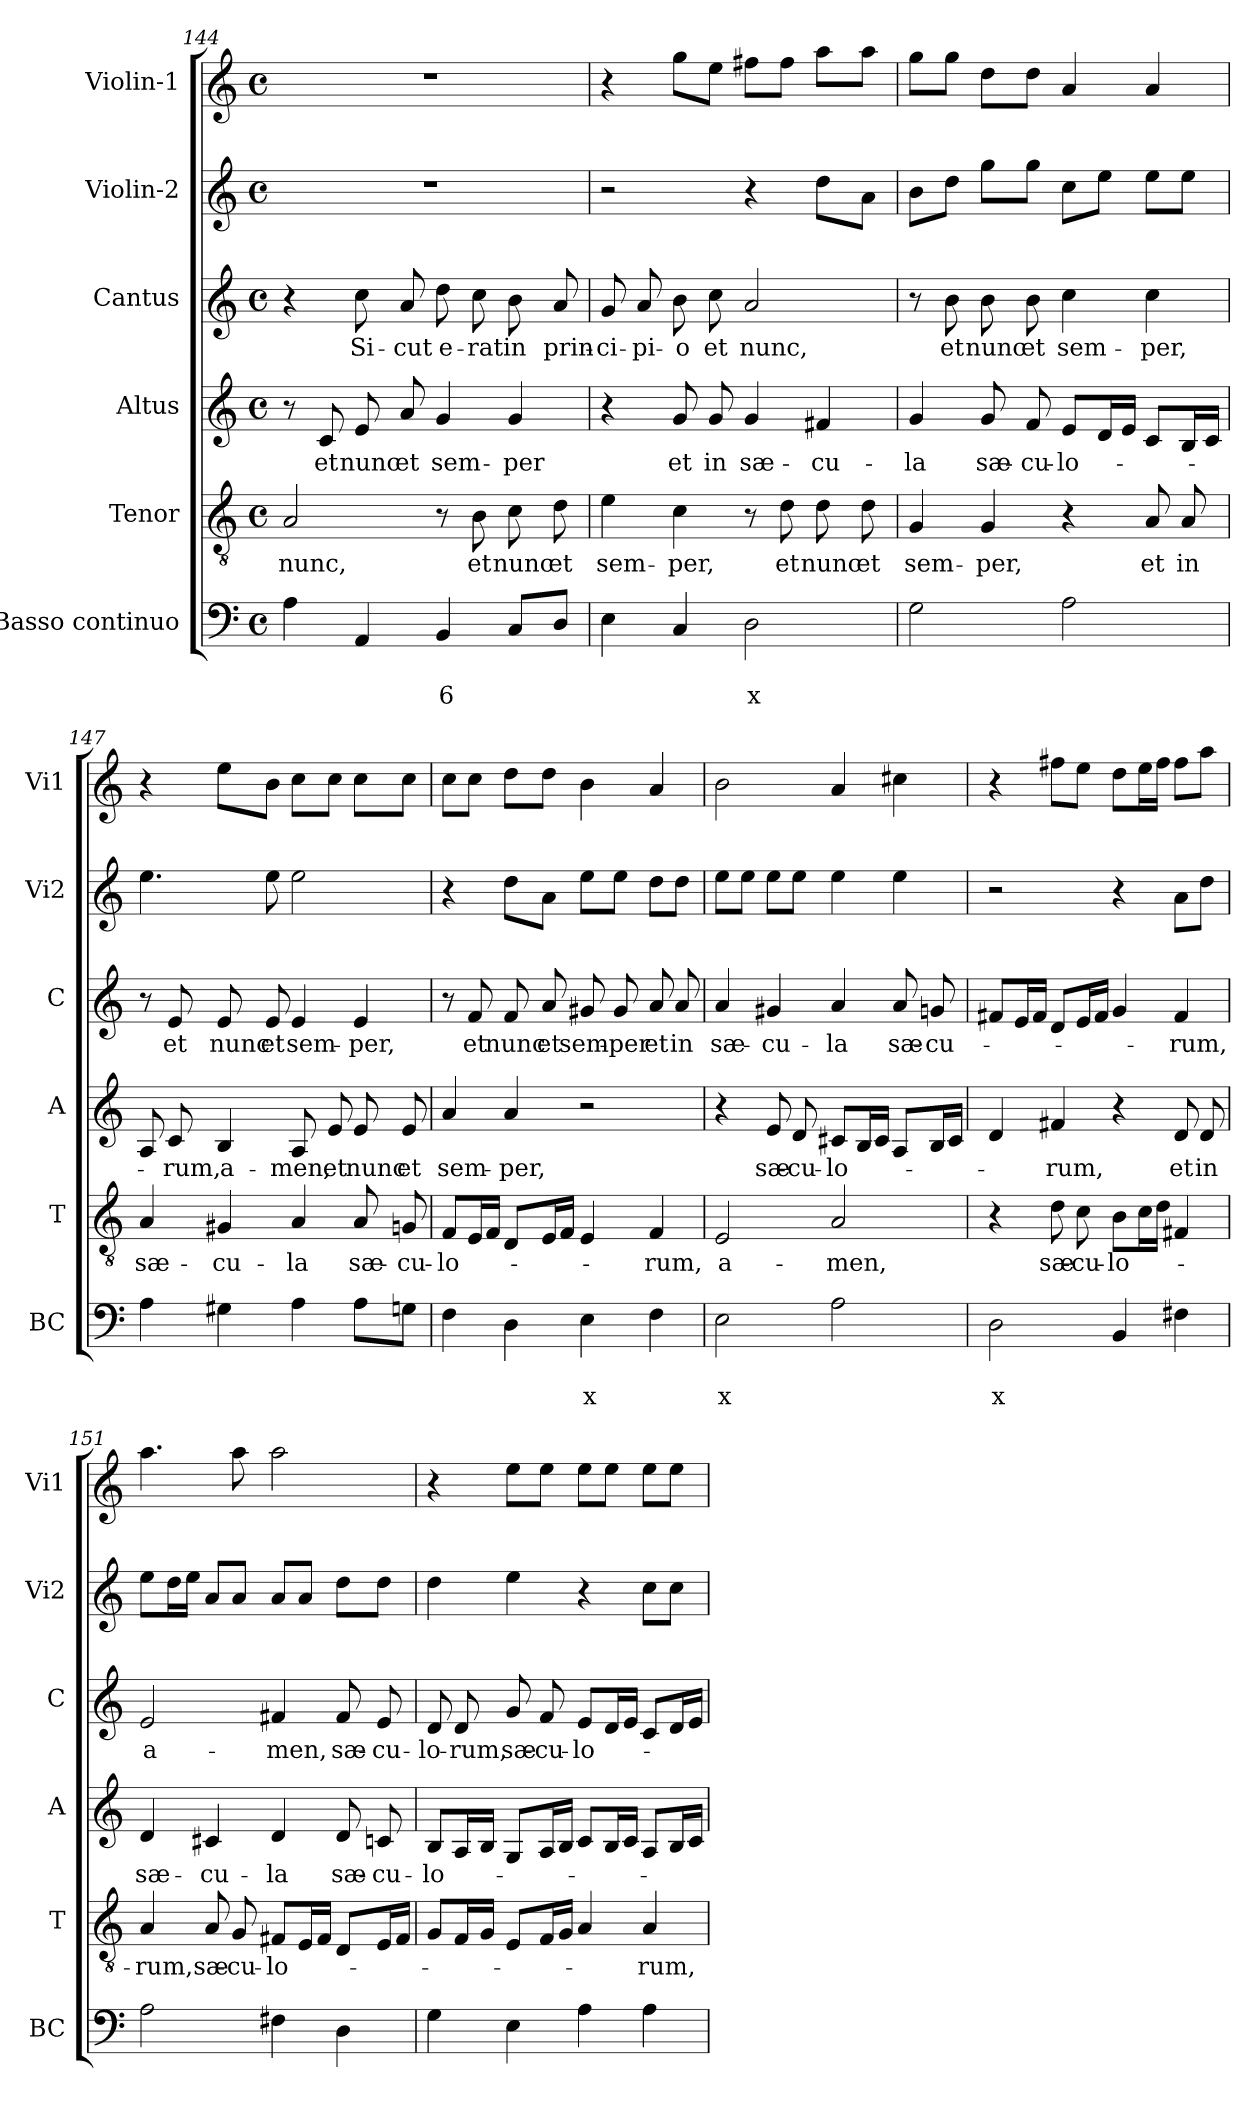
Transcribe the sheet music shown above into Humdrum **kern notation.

**kern	**text	**text	**kern	**text	**kern	**text	**kern	**text	**kern	**kern
*part6	*part6	*part6	*part5	*part5	*part4	*part4	*part3	*part3	*part2	*part1
*staff6	*staff6	*staff6	*staff5	*staff5	*staff4	*staff4	*staff3	*staff3	*staff2	*staff1
*I"Basso continuo	*	*	*I"Tenor	*	*I"Altus	*	*I"Cantus	*	*I"Violin-2	*I"Violin-1
*I'BC	*	*	*I'T	*	*I'A	*	*I'C	*	*I'Vi2	*I'Vi1
*clefF4	*	*	*clefGv2	*	*clefG2	*	*clefG2	*	*clefG2	*clefG2
*k[]	*	*	*k[]	*	*k[]	*	*k[]	*	*k[]	*k[]
*C:	*	*	*C:	*	*C:	*	*C:	*	*C:	*C:
*M4/4	*	*	*M4/4	*	*M4/4	*	*M4/4	*	*M4/4	*M4/4
*met(c)	*	*	*met(c)	*	*met(c)	*	*met(c)	*	*met(c)	*met(c)
=144	=144	=144	=144	=144	=144	=144	=144	=144	=144	=144
!	!	!	!	!LO:LY:b	!	!	!	!	!	!
4A\	.	.	2A/	nunc,	8r	.	4r	.	1r	1r
!	!	!	!	!	!	!LO:LY:b	!	!	!	!
.	.	.	.	.	8c/	et	.	.	.	.
!	!	!	!	!	!	!LO:LY:b	!	!LO:LY:b	!	!
4AA/	.	.	.	.	8e/	nunc	8cc\	Si-	.	.
!	!	!	!	!	!	!LO:LY:b	!	!LO:LY:b	!	!
.	.	.	.	.	8a/	et	8a/	-cut	.	.
!	!	!LO:LY:b	!	!	!	!LO:LY:b	!	!LO:LY:b	!	!
4BB/	.	6	8r	.	4g/	sem-	8dd\	e-	.	.
!	!	!	!	!LO:LY:b	!	!	!	!LO:LY:b	!	!
.	.	.	8B\	et	.	.	8cc\	-rat	.	.
!	!	!	!	!LO:LY:b	!	!LO:LY:b	!	!LO:LY:b	!	!
8C/L	.	.	8c\	nunc	4g/	-per	8b\	in	.	.
!	!	!	!	!LO:LY:b	!	!	!	!LO:LY:b	!	!
8D/J	.	.	8d\	et	.	.	8a/	prin-	.	.
!!LO:PB:g=z
=145	=145	=145	=145	=145	=145	=145	=145	=145	=145	=145
!	!	!	!	!LO:LY:b	!	!	!	!LO:LY:b	!	!
4E\	.	.	4e\	sem-	4r	.	8g/	-ci-	2r	4r
!	!	!	!	!	!	!	!	!LO:LY:b	!	!
.	.	.	.	.	.	.	8a/	-pi-	.	.
!	!	!	!	!LO:LY:b	!	!LO:LY:b	!	!LO:LY:b	!	!
4C/	.	.	4c\	-per,	8g/	et	8b\	-o	.	8gg\L
!	!	!	!	!	!	!LO:LY:b	!	!LO:LY:b	!	!
.	.	.	.	.	8g/	in	8cc\	et	.	8ee\J
!	!	!LO:LY:b	!	!	!	!LO:LY:b	!	!LO:LY:b	!	!
2D\	.	x	8r	.	4g/	sæ-	2a/	nunc,	4r	8ff#X\L
!	!	!	!	!LO:LY:b	!	!	!	!	!	!
.	.	.	8d\	et	.	.	.	.	.	8ff#\J
!	!	!	!	!LO:LY:b	!	!LO:LY:b	!	!	!	!
.	.	.	8d\	nunc	4f#X/	-cu-	.	.	8dd\L	8aa\L
!	!	!	!	!LO:LY:b	!	!	!	!	!	!
.	.	.	8d\	et	.	.	.	.	8a\J	8aa\J
=146	=146	=146	=146	=146	=146	=146	=146	=146	=146	=146
!	!	!	!	!LO:LY:b	!	!LO:LY:b	!	!	!	!
2G\	.	.	4G/	sem-	4g/	-la	8r	.	8b\L	8gg\L
!	!	!	!	!	!	!	!	!LO:LY:b	!	!
.	.	.	.	.	.	.	8b\	et	8dd\J	8gg\J
!	!	!	!	!LO:LY:b	!	!LO:LY:b	!	!LO:LY:b	!	!
.	.	.	4G/	-per,	8g/	sæ-	8b\	nunc	8gg\L	8dd\L
!	!	!	!	!	!	!LO:LY:b	!	!LO:LY:b	!	!
.	.	.	.	.	8f/	-cu-	8b\	et	8gg\J	8dd\J
!	!	!	!	!	!	!LO:LY:b	!	!LO:LY:b	!	!
2A\	.	.	4r	.	8e/L	-lo-	4cc\	sem-	8cc\L	4a/
.	.	.	.	.	16d/L	.	.	.	8ee\J	.
.	.	.	.	.	16e/JJ	.	.	.	.	.
!	!	!	!	!LO:LY:b	!	!	!	!LO:LY:b	!	!
.	.	.	8A/	et	8c/L	.	4cc\	-per,	8ee\L	4a/
!	!	!	!	!LO:LY:b	!	!	!	!	!	!
.	.	.	8A/	in	16B/L	.	.	.	8ee\J	.
.	.	.	.	.	16c/JJ	.	.	.	.	.
=147	=147	=147	=147	=147	=147	=147	=147	=147	=147	=147
!	!	!	!	!LO:LY:b	!	!	!	!	!	!
4A\	.	.	4A/	sæ-	8A/	.	8r	.	4.ee\	4r
!	!	!	!	!	!	!LO:LY:b	!	!LO:LY:b	!	!
.	.	.	.	.	8c/	-rum,	8e/	et	.	.
!	!	!	!	!LO:LY:b	!	!LO:LY:b	!	!LO:LY:b	!	!
4G#X\	.	.	4G#X/	-cu-	4B/	a-	8e/	nunc	.	8ee\L
!	!	!	!	!	!	!	!	!LO:LY:b	!	!
.	.	.	.	.	.	.	8e/	et	8ee\	8b\J
!	!	!	!	!LO:LY:b	!	!LO:LY:b	!	!LO:LY:b	!	!
4A\	.	.	4A/	-la	8A/	-men,	4e/	sem-	2ee\	8cc\L
!	!	!	!	!	!	!LO:LY:b	!	!	!	!
.	.	.	.	.	8e/	et	.	.	.	8cc\J
!	!	!	!	!LO:LY:b	!	!LO:LY:b	!	!LO:LY:b	!	!
8A\L	.	.	8A/	sæ-	8e/	nunc	4e/	-per,	.	8cc\L
!	!	!	!	!LO:LY:b	!	!LO:LY:b	!	!	!	!
8Gn\J	.	.	8Gn/	-cu-	8e/	et	.	.	.	8cc\J
=148	=148	=148	=148	=148	=148	=148	=148	=148	=148	=148
!	!	!	!	!LO:LY:b	!	!LO:LY:b	!	!	!	!
4F\	.	.	8F/L	-lo-	4a/	sem-	8r	.	4r	8cc\L
!	!	!	!	!	!	!	!	!LO:LY:b	!	!
.	.	.	16E/L	.	.	.	8f/	et	.	8cc\J
.	.	.	16F/JJ	.	.	.	.	.	.	.
!	!	!	!	!	!	!LO:LY:b	!	!LO:LY:b	!	!
4D\	.	.	8D/L	.	4a/	-per,	8f/	nunc	8dd\L	8dd\L
!	!	!	!	!	!	!	!	!LO:LY:b	!	!
.	.	.	16E/L	.	.	.	8a/	et	8a\J	8dd\J
.	.	.	16F/JJ	.	.	.	.	.	.	.
!	!	!LO:LY:b	!	!	!	!	!	!LO:LY:b	!	!
4E\	.	x	4E/	.	2r	.	8g#X/	sem-	8ee\L	4b\
!	!	!	!	!	!	!	!	!LO:LY:b	!	!
.	.	.	.	.	.	.	8g#/	-per	8ee\J	.
!	!	!	!	!LO:LY:b	!	!	!	!LO:LY:b	!	!
4F\	.	.	4F/	-rum,	.	.	8a/	et	8dd\L	4a/
!	!	!	!	!	!	!	!	!LO:LY:b	!	!
.	.	.	.	.	.	.	8a/	in	8dd\J	.
!!LO:LB:g=z
=149	=149	=149	=149	=149	=149	=149	=149	=149	=149	=149
!	!	!LO:LY:b	!	!LO:LY:b	!	!	!	!LO:LY:b	!	!
2E\	.	x	2E/	a-	4r	.	4a/	sæ-	8ee\L	2b\
.	.	.	.	.	.	.	.	.	8ee\J	.
!	!	!	!	!	!	!LO:LY:b	!	!LO:LY:b	!	!
.	.	.	.	.	8e/	sæ-	4g#X/	-cu-	8ee\L	.
!	!	!	!	!	!	!LO:LY:b	!	!	!	!
.	.	.	.	.	8d/	-cu-	.	.	8ee\J	.
!	!	!	!	!LO:LY:b	!	!LO:LY:b	!	!LO:LY:b	!	!
2A\	.	.	2A/	-men,	8c#X/L	-lo-	4a/	-la	4ee\	4a/
.	.	.	.	.	16B/L	.	.	.	.	.
.	.	.	.	.	16c#/JJ	.	.	.	.	.
!	!	!	!	!	!	!	!	!LO:LY:b	!	!
.	.	.	.	.	8A/L	.	8a/	sæ-	4ee\	4cc#X\
!	!	!	!	!	!	!	!	!LO:LY:b	!	!
.	.	.	.	.	16B/L	.	8gn/	-cu-	.	.
.	.	.	.	.	16c#/JJ	.	.	.	.	.
=150	=150	=150	=150	=150	=150	=150	=150	=150	=150	=150
!	!	!LO:LY:b	!	!	!	!	!	!	!	!
2D\	.	x	4r	.	4d/	.	8f#X/L	.	2r	4r
.	.	.	.	.	.	.	16e/L	.	.	.
.	.	.	.	.	.	.	16f#/JJ	.	.	.
!	!	!	!	!LO:LY:b	!	!LO:LY:b	!	!	!	!
.	.	.	8d\	sæ-	4f#X/	-rum,	8d/L	.	.	8ff#X\L
!	!	!	!	!LO:LY:b	!	!	!	!	!	!
.	.	.	8c\	-cu-	.	.	16e/L	.	.	8ee\J
.	.	.	.	.	.	.	16f#/JJ	.	.	.
!	!	!	!	!LO:LY:b	!	!	!	!	!	!
4BB/	.	.	8B\L	-lo-	4r	.	4g/	.	4r	8dd\L
.	.	.	16c\L	.	.	.	.	.	.	16ee\L
.	.	.	16d\JJ	.	.	.	.	.	.	16ff#\JJ
!	!	!	!	!	!	!LO:LY:b	!	!LO:LY:b	!	!
4F#X\	.	.	4F#X/	.	8d/	et	4f#/	-rum,	8a\L	8ff#\L
!	!	!	!	!	!	!LO:LY:b	!	!	!	!
.	.	.	.	.	8d/	in	.	.	8dd\J	8aa\J
=151	=151	=151	=151	=151	=151	=151	=151	=151	=151	=151
!	!	!	!	!LO:LY:b	!	!LO:LY:b	!	!LO:LY:b	!	!
2A\	.	.	4A/	-rum,	4d/	sæ-	2e/	a-	8ee\L	4.aa\
.	.	.	.	.	.	.	.	.	16dd\L	.
.	.	.	.	.	.	.	.	.	16ee\JJ	.
!	!	!	!	!LO:LY:b	!	!LO:LY:b	!	!	!	!
.	.	.	8A/	sæ-	4c#X/	-cu-	.	.	8a/L	.
!	!	!	!	!LO:LY:b	!	!	!	!	!	!
.	.	.	8G/	-cu-	.	.	.	.	8a/J	8aa\
!	!	!	!	!LO:LY:b	!	!LO:LY:b	!	!LO:LY:b	!	!
4F#X\	.	.	8F#X/L	-lo-	4d/	-la	4f#X/	-men,	8a/L	2aa\
.	.	.	16E/L	.	.	.	.	.	8a/J	.
.	.	.	16F#/JJ	.	.	.	.	.	.	.
!	!	!	!	!	!	!LO:LY:b	!	!LO:LY:b	!	!
4D\	.	.	8D/L	.	8d/	sæ-	8f#/	sæ-	8dd\L	.
!	!	!	!	!	!	!LO:LY:b	!	!LO:LY:b	!	!
.	.	.	16E/L	.	8cn/	-cu-	8e/	-cu-	8dd\J	.
.	.	.	16F#/JJ	.	.	.	.	.	.	.
=152	=152	=152	=152	=152	=152	=152	=152	=152	=152	=152
!	!	!	!	!	!	!LO:LY:b	!	!LO:LY:b	!	!
4G\	.	.	8G/L	.	8B/L	-lo-	8d/	-lo-	4dd\	4r
!	!	!	!	!	!	!	!	!LO:LY:b	!	!
.	.	.	16F/L	.	16A/L	.	8d/	-rum,	.	.
.	.	.	16G/JJ	.	16B/JJ	.	.	.	.	.
!	!	!	!	!	!	!	!	!LO:LY:b	!	!
4E\	.	.	8E/L	.	8G/L	.	8g/	sæ-	4ee\	8ee\L
!	!	!	!	!	!	!	!	!LO:LY:b	!	!
.	.	.	16F/L	.	16A/L	.	8f/	-cu-	.	8ee\J
.	.	.	16G/JJ	.	16B/JJ	.	.	.	.	.
!	!	!	!	!	!	!	!	!LO:LY:b	!	!
4A\	.	.	4A/	.	8c/L	.	8e/L	-lo-	4r	8ee\L
.	.	.	.	.	16B/L	.	16d/L	.	.	8ee\J
.	.	.	.	.	16c/JJ	.	16e/JJ	.	.	.
!	!	!	!	!LO:LY:b	!	!	!	!	!	!
4A\	.	.	4A/	-rum,	8A/L	.	8c/L	.	8cc\L	8ee\L
.	.	.	.	.	16B/L	.	16d/L	.	8cc\J	8ee\J
.	.	.	.	.	16c/JJ	.	16e/JJ	.	.	.
=	=	=	=	=	=	=	=	=	=	=
*-	*-	*-	*-	*-	*-	*-	*-	*-	*-	*-
